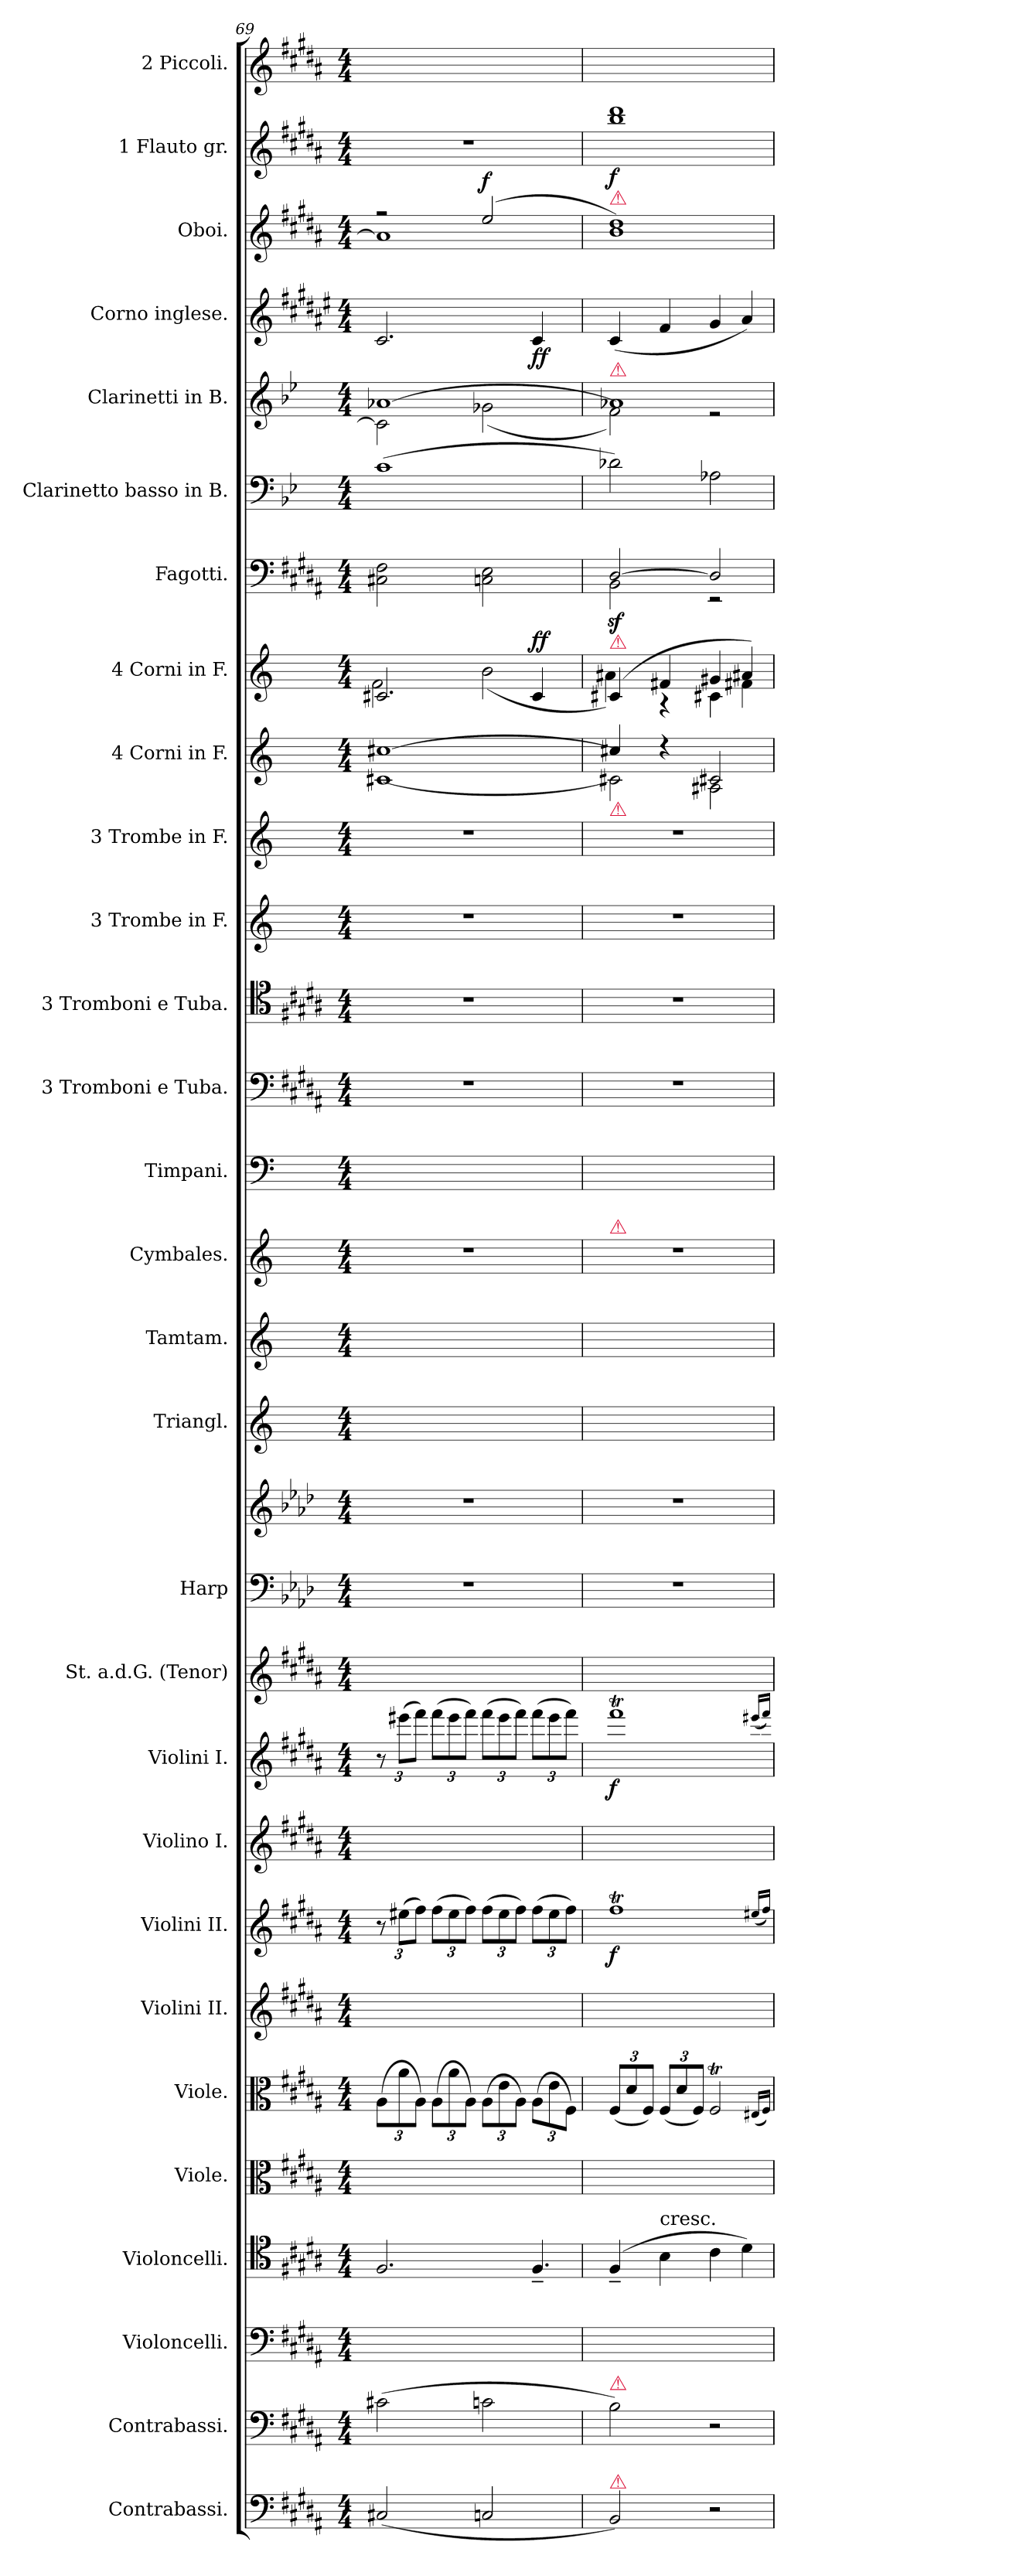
**kern	**kern	**kern	**kern	**kern	**kern	**kern	**kern	**dynam	**kern	**kern	**dynam	**kern	**kern	**kern	**kern	**kern	**kern	**kern	**kern	**kern	**kern	**kern	**kern	**kern	**dynam	**kern	**kern	**kern	**kern	**dynam	**kern	**dynam	**kern	**dynam	**kern
*part29	*part28	*part27	*part26	*part25	*part24	*part23	*part22	*part22	*part21	*part20	*part20	*part19	*part18	*part18	*part17	*part16	*part15	*part14	*part13	*part12	*part11	*part10	*part9	*part8	*part8	*part7	*part6	*part5	*part4	*part4	*part3	*part3	*part2	*part2	*part1
*staff30	*staff29	*staff28	*staff27	*staff26	*staff25	*staff24	*staff23	*staff23	*staff22	*staff21	*staff21	*staff20	*staff19	*staff18	*staff17	*staff16	*staff15	*staff14	*staff13	*staff12	*staff11	*staff10	*staff9	*staff8	*staff8	*staff7	*staff6	*staff5	*staff4	*staff4	*staff3	*staff3	*staff2	*staff2	*staff1
*I"Contrabassi.	*I"Contrabassi.	*I"Violoncelli.	*I"Violoncelli.	*I"Viole.	*I"Viole.	*I"Violini II.	*I"Violini II.	*	*I"Violino I.	*I"Violini I.	*	*I"St. a.d.G. (Tenor)	*I"Harp	*	*I"Triangl.	*I"Tamtam.	*I"Cymbales.	*I"Timpani.	*I"3 Tromboni e Tuba.	*I"3 Tromboni e Tuba.	*I"3 Trombe in F.	*I"3 Trombe in F.	*I"4 Corni in F.	*I"4 Corni in F.	*	*I"Fagotti.	*I"Clarinetto basso in B.	*I"Clarinetti in B.	*I"Corno inglese.	*	*I"Oboi.	*	*I"1 Flauto gr.	*	*I"2 Piccoli.
*I'C. B.	*I'C. B.	*I'Vcll.	*I'Vcll.	*	*	*I'Viol. II.	*I'Viol. II.	*	*I'Viol. I.	*I'Viol. I.	*	*I'T	*I'Hp	*	*I'triangl	*I'Tam-Tam.	*I'Cymb	*I'Timp.	*	*	*	*	*	*	*	*I'Fag.	*I'Cl. B. in B	*I'Cl. in B.	*I'Cor.ingl.	*	*I'Ob.	*	*I'Fl.gr.	*	*
*clefF4	*clefF4	*clefF4	*clefC4	*clefC3	*clefC3	*clefG2	*clefG2	*	*clefG2	*clefG2	*	*clefG2	*clefF4	*clefG2	*clefG2	*clefG2	*clefG2	*clefF4	*clefF4	*clefC4	*clefG2	*clefG2	*clefG2	*clefG2	*	*clefF4	*clefF4	*clefG2	*clefG2	*	*clefG2	*	*clefG2	*	*clefG2
*	*	*	*	*	*	*	*	*	*	*	*	*	*	*	*	*	*	*	*	*	*ITrd-3c-5	*ITrd-3c-5	*ITrd4c7	*ITrd4c7	*	*	*ITrd1c2	*ITrd1c2	*ITrd4c7	*	*	*	*	*	*
*k[f#c#g#d#a#]	*k[f#c#g#d#a#]	*k[f#c#g#d#a#]	*k[f#c#g#d#a#]	*k[f#c#g#d#a#]	*k[f#c#g#d#a#]	*k[f#c#g#d#a#]	*k[f#c#g#d#a#]	*	*k[f#c#g#d#a#]	*k[f#c#g#d#a#]	*	*k[f#c#g#d#a#]	*k[b-e-a-d-]	*k[b-e-a-d-]	*k[]	*k[]	*k[]	*k[]	*k[f#c#g#d#a#]	*k[f#c#g#d#a#]	*k[b-]	*k[b-]	*k[b-]	*k[b-]	*	*k[f#c#g#d#a#]	*k[b-e-a-d-]	*k[b-e-a-d-]	*k[f#c#g#d#a#]	*	*k[f#c#g#d#a#]	*	*k[f#c#g#d#a#]	*	*k[f#c#g#d#a#]
*B:	*B:	*B:	*B:	*B:	*B:	*B:	*B:	*	*B:	*B:	*	*B:	*	*	*	*	*	*	*B:	*B:	*	*	*	*	*	*B:	*	*	*B:	*	*B:	*	*B:	*	*B:
*M4/4	*M4/4	*M4/4	*M4/4	*M4/4	*M4/4	*M4/4	*M4/4	*	*M4/4	*M4/4	*	*M4/4	*M4/4	*M4/4	*M4/4	*M4/4	*M4/4	*M4/4	*M4/4	*M4/4	*M4/4	*M4/4	*M4/4	*M4/4	*	*M4/4	*M4/4	*M4/4	*M4/4	*	*M4/4	*	*M4/4	*	*M4/4
*	*	*	*	*	*	*	*Xbrackettup	*	*	*Xbrackettup	*	*	*	*	*	*	*	*	*	*	*	*	*	*	*	*	*	*	*	*	*	*	*	*	*
=69	=69	=69	=69	=69	=69	=69	=69	=69	=69	=69	=69	=69	=69	=69	=69	=69	=69	=69	=69	=69	=69	=69	=69	=69	=69	=69	=69	=69	=69	=69	=69	=69	=69	=69	=69
*	*	*	*	*	*	*	*	*	*	*	*	*	*	*	*	*	*	*	*	*	*	*	*^	*^	*	*	*	*^	*	*	*^	*	*	*	*
(2C#X/	(2c#X\	1ryy	2.F#/	1ryy	(12A#\L	1ryy	12r	.	1ryy	12r	.	1ryy	1r	1r	1ryy	1ryy	1r	1ryy	1r	1r	1r	1r	[1f#X	[1F#X	2.F#X/	2B-\	.	2C#X\ 2F#\	(1B-	[1g-X	2B-\]	2.F#/	.	2r	1a#]	.	1r	.	1ryy
.	.	.	.	.	12a#\	.	(12ee#X\L	.	.	(12eee#X\L	.	.	.	.	.	.	.	.	.	.	.	.	.	.	.	.	.	.	.	.	.	.	.	.	.	.	.	.	.
.	.	.	.	.	12A#\J)	.	12ff#\J)	.	.	12fff#\J)	.	.	.	.	.	.	.	.	.	.	.	.	.	.	.	.	.	.	.	.	.	.	.	.	.	.	.	.	.
.	.	.	.	.	(12A#\L	.	(12ff#\L	.	.	(12fff#\L	.	.	.	.	.	.	.	.	.	.	.	.	.	.	.	.	.	.	.	.	.	.	.	.	.	.	.	.	.
.	.	.	.	.	12a#\	.	12ee#\	.	.	12eee#\	.	.	.	.	.	.	.	.	.	.	.	.	.	.	.	.	.	.	.	.	.	.	.	.	.	.	.	.	.
.	.	.	.	.	12A#\J)	.	12ff#\J)	.	.	12fff#\J)	.	.	.	.	.	.	.	.	.	.	.	.	.	.	.	.	.	.	.	.	.	.	.	.	.	.	.	.	.
!	!	!	!	!	!	!	!	!	!	!	!	!	!	!	!	!	!	!	!	!	!	!	!	!	!	!	!	!	!	!	!	!	!	!	!	!LO:DY:a	!	!	!
2Cn/	2cn\	.	.	.	(12A#\L	.	(12ff#\L	.	.	(12fff#\L	.	.	.	.	.	.	.	.	.	.	.	.	.	.	.	(2e\	.	2Cn\ 2E\	.	.	(2f-X\	.	.	(2ee/	.	f	.	.	.
.	.	.	.	.	12e\	.	12ee#\	.	.	12eee#\	.	.	.	.	.	.	.	.	.	.	.	.	.	.	.	.	.	.	.	.	.	.	.	.	.	.	.	.	.
.	.	.	.	.	12A#\J)	.	12ff#\J)	.	.	12fff#\J)	.	.	.	.	.	.	.	.	.	.	.	.	.	.	.	.	.	.	.	.	.	.	.	.	.	.	.	.	.
!	!	!	!LO:N:vis=4.	!	!	!	!	!	!	!	!	!	!	!	!	!	!	!	!	!	!	!	!	!	!	!	!LO:DY:a	!	!	!	!	!	!	!	!	!	!	!	!
.	.	.	4F#~>/	.	(12A#\L	.	(12ff#\L	.	.	(12fff#\L	.	.	.	.	.	.	.	.	.	.	.	.	.	.	4F#/	.	ff	.	.	.	.	4F#/	ff	.	.	.	.	.	.
.	.	.	.	.	12e\	.	12ee#\	.	.	12eee#\	.	.	.	.	.	.	.	.	.	.	.	.	.	.	.	.	.	.	.	.	.	.	.	.	.	.	.	.	.
.	.	.	.	.	12F#\J)	.	12ff#\J)	.	.	12fff#\J)	.	.	.	.	.	.	.	.	.	.	.	.	.	.	.	.	.	.	.	.	.	.	.	.	.	.	.	.	.
*	*	*	*	*	*	*	*	*	*	*	*	*	*	*	*	*	*	*	*	*	*	*	*	*	*	*	*	*	*	*	*	*	*	*v	*v	*	*	*	*
=70	=70	=70	=70	=70	=70	=70	=70	=70	=70	=70	=70	=70	=70	=70	=70	=70	=70	=70	=70	=70	=70	=70	=70	=70	=70	=70	=70	=70	=70	=70	=70	=70	=70	=70	=70	=70	=70	=70
*	*	*	*	*	*	*	*	*	*	*	*	*	*	*	*	*	*	*	*	*	*	*	*	*	*	*	*	*^	*	*	*	*	*	*	*	*	*	*
!	!	!	!	!	!	!	!	!	!	!	!	!	!	!	!	!	!	!	!	!	!	!	!	!	!	!	!	!	!	!	!	!	!	!	!LO:TX:a:color=crimson:t=⚠	!	!	!	!
!	!	!	!	!	!	!	!	!	!	!	!	!	!	!	!	!	!	!	!	!	!	!	!	!	!	!	!	!	!	!	!LO:TX:a:color=crimson:t=⚠	!	!	!	!	!	!	!	!
!	!	!	!	!	!	!	!	!	!	!	!	!	!	!	!	!	!	!	!	!	!	!	!	!	!LO:TX:a:color=crimson:t=⚠	!	!	!	!	!	!	!	!	!	!	!	!	!	!
!	!	!	!	!	!	!	!	!	!	!	!	!	!	!	!	!	!	!	!	!	!	!LO:TX:a:color=crimson:t=⚠	!	!	!	!	!	!	!	!	!	!	!	!	!	!	!	!	!
!	!	!	!	!	!	!	!	!	!	!	!	!	!	!	!	!	!LO:TX:a:color=crimson:t=⚠	!	!	!	!	!	!	!	!	!	!	!	!	!	!	!	!	!	!	!	!	!	!
!	!LO:TX:a:color=crimson:t=⚠	!	!	!	!	!	!	!	!	!	!	!	!	!	!	!	!	!	!	!	!	!	!	!	!	!	!	!	!	!	!	!	!	!	!	!	!	!	!
!LO:TX:a:color=crimson:t=⚠	!	!	!	!	!	!	!	!	!	!	!	!	!	!	!	!	!	!	!	!	!	!	!	!	!	!	!	!	!	!	!	!	!	!	!	!	!	!	!
2BB/)	2B\)	1ryy	(4F#~>/	1ryy	(12F#/L	1ryy	1ff#T	f	1ryy	1fff#T	f	1ryy	1r	1r	1ryy	1ryy	1r	1ryy	1r	1r	1r	1r	4f#X/]	2F#X\]	(4F#X/	4d#X\)	.	[2D#/	2BBz>\	2c-X\)	1g-X]	2e-\)	(4F#/	.	1b 1dd#)	.	1bb 1ddd#	f	1ryy
.	.	.	.	.	12d#/	.	.	.	.	.	.	.	.	.	.	.	.	.	.	.	.	.	.	.	.	.	.	.	.	.	.	.	.	.	.	.	.	.	.
.	.	.	.	.	12F#/J)	.	.	.	.	.	.	.	.	.	.	.	.	.	.	.	.	.	.	.	.	.	.	.	.	.	.	.	.	.	.	.	.	.	.
!	!	!	!LO:TX:t=cresc.	!	!	!	!	!	!	!	!	!	!	!	!	!	!	!	!	!	!	!	!	!	!	!	!	!	!	!	!	!	!	!	!	!	!	!	!
.	.	.	4B\	.	(12F#/L	.	.	.	.	.	.	.	.	.	.	.	.	.	.	.	.	.	4r	.	4Bn/	4rA	.	.	.	.	.	.	4B/	.	.	.	.	.	.
.	.	.	.	.	12d#/	.	.	.	.	.	.	.	.	.	.	.	.	.	.	.	.	.	.	.	.	.	.	.	.	.	.	.	.	.	.	.	.	.	.
.	.	.	.	.	12F#/J)	.	.	.	.	.	.	.	.	.	.	.	.	.	.	.	.	.	.	.	.	.	.	.	.	.	.	.	.	.	.	.	.	.	.
2r	2r	.	4c#\	.	2F#T/	.	.	.	.	.	.	.	.	.	.	.	.	.	.	.	.	.	2F#X/	2D#X\	4c#X/	4F#X\	.	2D#/]	2r	2G-X\	.	2re	4c#/	.	.	.	.	.	.
.	.	.	4d#\)	.	.	.	.	.	.	.	.	.	.	.	.	.	.	.	.	.	.	.	.	.	4d#X/)	4Bn\	.	.	.	.	.	.	4d#/)	.	.	.	.	.	.
*	*	*	*	*	*	*	*	*	*	*	*	*	*	*	*	*	*	*	*	*	*	*	*v	*v	*	*	*	*v	*v	*	*v	*v	*	*	*	*	*	*	*
*	*	*	*	*	*	*	*	*	*	*	*	*	*	*	*	*	*	*	*	*	*	*	*	*v	*v	*	*	*	*	*	*	*	*	*	*	*
.	.	.	.	.	(16qqE#X/LL	.	(16qqee#X/LL	.	.	(16qqeee#X/LL	.	.	.	.	.	.	.	.	.	.	.	.	.	.	.	.	.	.	.	.	.	.	.	.	.
.	.	.	.	.	16qqF#/JJ)	.	16qqff#/JJ)	.	.	16qqfff#/JJ)	.	.	.	.	.	.	.	.	.	.	.	.	.	.	.	.	.	.	.	.	.	.	.	.	.
=	=	=	=	=	=	=	=	=	=	=	=	=	=	=	=	=	=	=	=	=	=	=	=	=	=	=	=	=	=	=	=	=	=	=	=
*-	*-	*-	*-	*-	*-	*-	*-	*-	*-	*-	*-	*-	*-	*-	*-	*-	*-	*-	*-	*-	*-	*-	*-	*-	*-	*-	*-	*-	*-	*-	*-	*-	*-	*-	*-
